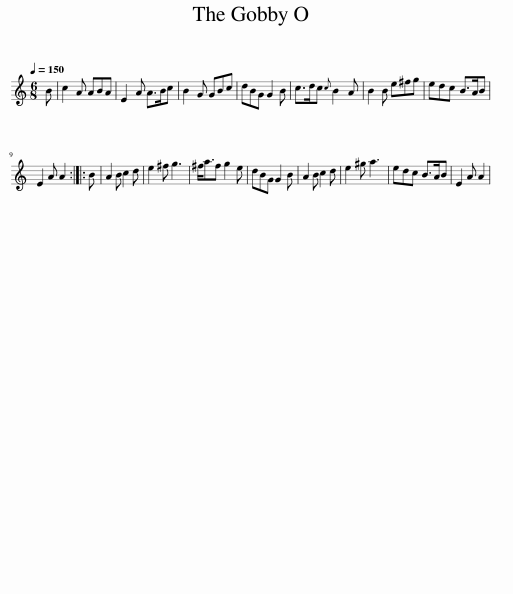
X:1
L:1/8
Q:1/4=150
M:6/8
I:linebreak $
K:C
V:1 treble
V:1
 B | c2 A ABA | E2 A A>Bc | B2 G GBc | dBG G2 B | %5
 c>dc{c} B2 A | B2 B e^fg | edc B>AB |$ E2 A A2 :: B | %10
 A2 B c2 d | e2 ^f g3 | ^f<af g2 e | dBG G2 B | A2 B c2 d | %15
 e2 ^g a3 | edc B>AB | E2 A A2 | %18
